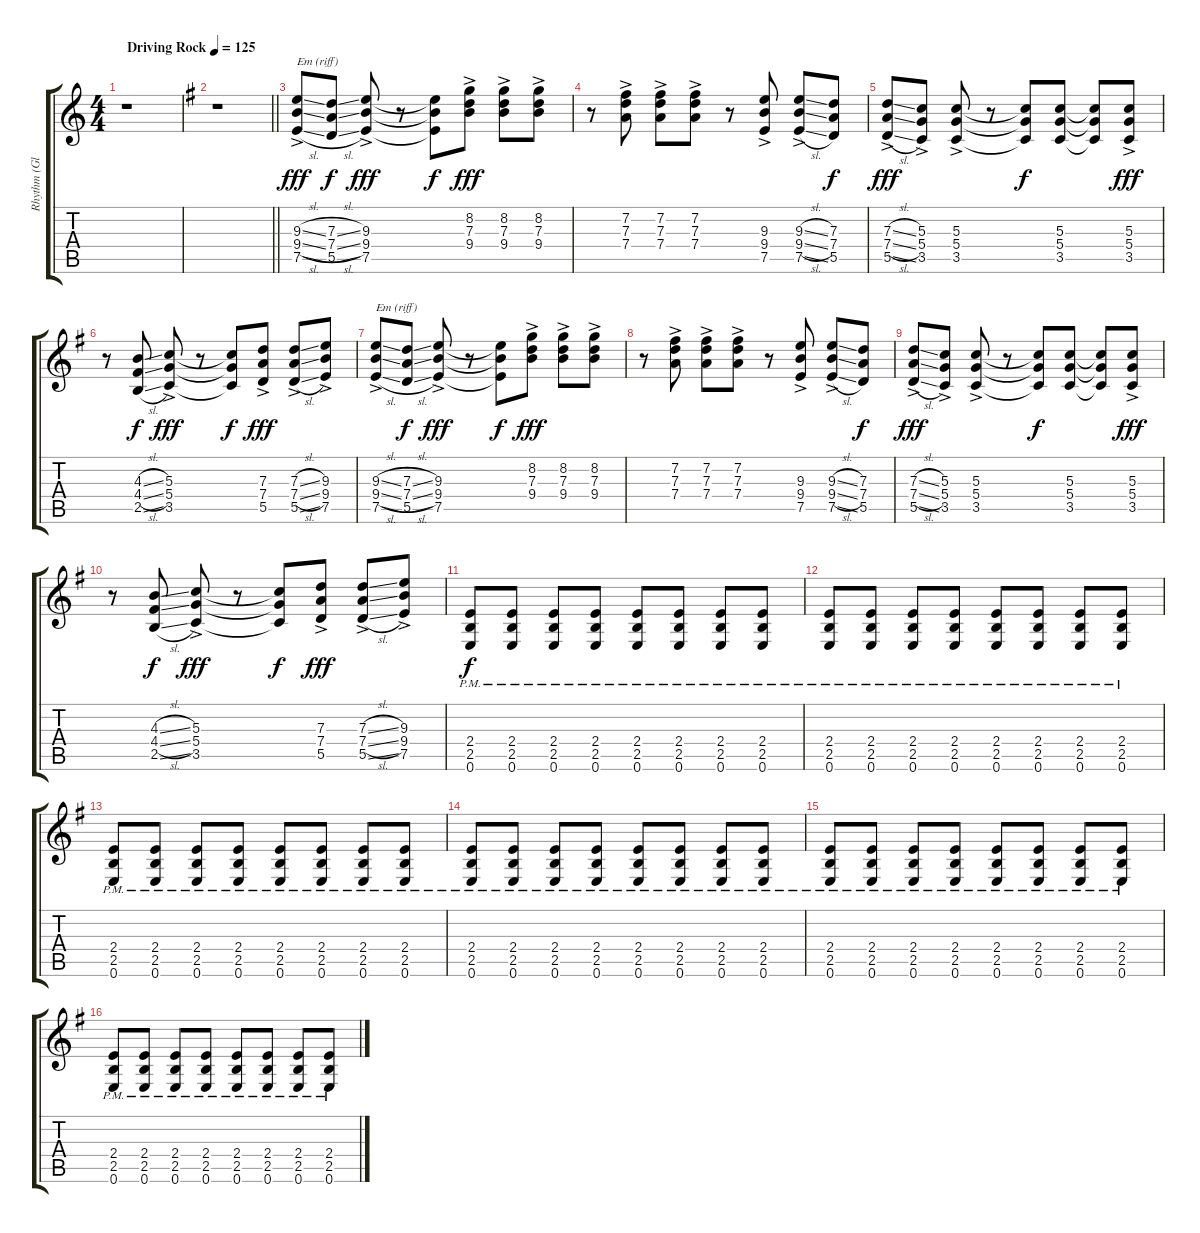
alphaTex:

\track ("Rhythm (Glenn Tipton)" "Rhythm (Gl") {instrument distortionguitar}
\staff {score tabs}
\tuning (E4 B3 G3 D3 A2 E2) {hide}
\ts (4 4)
\tempo (125 "Driving Rock")
\clef g2
\ks c
r.1{dy fff instrument distortionguitar} |
\barLineRight lightlight
\ks g
r.1 |
(9.3{sl ac} 9.4{sl ac} 7.5{sl ac}).8{txt "Em (riff)"} (7.3{sl} 7.4{sl} 5.5{sl}).8{dy f} (9.3{ac} 9.4{ac} 7.5{ac}).8{dy fff} r.8 (9.3{t} 9.4{t} 7.5{t}).8{dy f} (8.2 7.3 9.4{ac}).8{dy fff} (8.2 7.3{ac} 9.4{ac}).8 (8.2 7.3{ac} 9.4{ac}).8 |
r.8 (7.2 7.3{ac} 7.4{ac}).8 (7.2 7.3{ac} 7.4{ac}).8 (7.2 7.3{ac} 7.4{ac}).8 r.8 (9.3{ac} 9.4{ac} 7.5{ac}).8 (9.3{sl ac} 9.4{sl ac} 7.5{sl ac}).8 (7.3 7.4 5.5).8{dy f} |
(7.3{sl ac} 7.4{sl ac} 5.5{sl ac}).8{dy fff} (5.3{ac} 5.4{ac} 3.5{ac}).8 (5.3{ac} 5.4{ac} 3.5{ac}).8 r.8 (5.3{t} 5.4{t} 3.5{t}).8{dy f} (5.3 5.4 3.5).8 (5.3{t} 5.4{t} 3.5{t}).8 (5.3{ac} 5.4{ac} 3.5{ac}).8{dy fff} |
r.8 (4.3{sl} 4.4{sl} 2.5{sl}).8{dy f} (5.3{ac} 5.4{ac} 3.5{ac}).8{dy fff} r.8 (5.3{t} 5.4{t} 3.5{t}).8{dy f} (7.3{ac} 7.4{ac} 5.5{ac}).8{dy fff} (7.3{sl ac} 7.4{sl ac} 5.5{sl ac}).8 (9.3{ac} 9.4{ac} 7.5{ac}).8 |
(9.3{sl ac} 9.4{sl ac} 7.5{sl ac}).8{txt "Em (riff)"} (7.3{sl} 7.4{sl} 5.5{sl}).8{dy f} (9.3{ac} 9.4{ac} 7.5{ac}).8{dy fff} r.8 (9.3{t} 9.4{t} 7.5{t}).8{dy f} (8.2 7.3 9.4{ac}).8{dy fff} (8.2 7.3{ac} 9.4{ac}).8 (8.2 7.3{ac} 9.4{ac}).8 |
r.8 (7.2 7.3{ac} 7.4{ac}).8 (7.2 7.3{ac} 7.4{ac}).8 (7.2 7.3{ac} 7.4{ac}).8 r.8 (9.3{ac} 9.4{ac} 7.5{ac}).8 (9.3{sl ac} 9.4{sl ac} 7.5{sl ac}).8 (7.3 7.4 5.5).8{dy f} |
(7.3{sl ac} 7.4{sl ac} 5.5{sl ac}).8{dy fff} (5.3{ac} 5.4{ac} 3.5{ac}).8 (5.3{ac} 5.4{ac} 3.5{ac}).8 r.8 (5.3{t} 5.4{t} 3.5{t}).8{dy f} (5.3 5.4 3.5).8 (5.3{t} 5.4{t} 3.5{t}).8 (5.3{ac} 5.4{ac} 3.5{ac}).8{dy fff} |
r.8 (4.3{sl} 4.4{sl} 2.5{sl}).8{dy f} (5.3{ac} 5.4{ac} 3.5{ac}).8{dy fff} r.8 (5.3{t} 5.4{t} 3.5{t}).8{dy f} (7.3{ac} 7.4{ac} 5.5{ac}).8{dy fff} (7.3{sl ac} 7.4{sl ac} 5.5{sl ac}).8 (9.3{ac} 9.4{ac} 7.5{ac}).8 |
(2.4{pm} 2.5{pm} 0.6{pm}).8{dy f} (2.4{pm} 2.5{pm} 0.6{pm}).8 (2.4{pm} 2.5{pm} 0.6{pm}).8 (2.4{pm} 2.5{pm} 0.6{pm}).8 (2.4{pm} 2.5{pm} 0.6{pm}).8 (2.4{pm} 2.5{pm} 0.6{pm}).8 (2.4{pm} 2.5{pm} 0.6{pm}).8 (2.4{pm} 2.5{pm} 0.6{pm}).8 |
(2.4{pm} 2.5{pm} 0.6{pm}).8 (2.4{pm} 2.5{pm} 0.6{pm}).8 (2.4{pm} 2.5{pm} 0.6{pm}).8 (2.4{pm} 2.5{pm} 0.6{pm}).8 (2.4{pm} 2.5{pm} 0.6{pm}).8 (2.4{pm} 2.5{pm} 0.6{pm}).8 (2.4{pm} 2.5{pm} 0.6{pm}).8 (2.4{pm} 2.5{pm} 0.6{pm}).8 |
(2.4{pm} 2.5{pm} 0.6{pm}).8 (2.4{pm} 2.5{pm} 0.6{pm}).8 (2.4{pm} 2.5{pm} 0.6{pm}).8 (2.4{pm} 2.5{pm} 0.6{pm}).8 (2.4{pm} 2.5{pm} 0.6{pm}).8 (2.4{pm} 2.5{pm} 0.6{pm}).8 (2.4{pm} 2.5{pm} 0.6{pm}).8 (2.4{pm} 2.5{pm} 0.6{pm}).8 |
(2.4{pm} 2.5{pm} 0.6{pm}).8 (2.4{pm} 2.5{pm} 0.6{pm}).8 (2.4{pm} 2.5{pm} 0.6{pm}).8 (2.4{pm} 2.5{pm} 0.6{pm}).8 (2.4{pm} 2.5{pm} 0.6{pm}).8 (2.4{pm} 2.5{pm} 0.6{pm}).8 (2.4{pm} 2.5{pm} 0.6{pm}).8 (2.4{pm} 2.5{pm} 0.6{pm}).8 |
(2.4{pm} 2.5{pm} 0.6{pm}).8 (2.4{pm} 2.5{pm} 0.6{pm}).8 (2.4{pm} 2.5{pm} 0.6{pm}).8 (2.4{pm} 2.5{pm} 0.6{pm}).8 (2.4{pm} 2.5{pm} 0.6{pm}).8 (2.4{pm} 2.5{pm} 0.6{pm}).8 (2.4{pm} 2.5{pm} 0.6{pm}).8 (2.4{pm} 2.5{pm} 0.6{pm}).8 |
(2.4{pm} 2.5{pm} 0.6{pm}).8 (2.4{pm} 2.5{pm} 0.6{pm}).8 (2.4{pm} 2.5{pm} 0.6{pm}).8 (2.4{pm} 2.5{pm} 0.6{pm}).8 (2.4{pm} 2.5{pm} 0.6{pm}).8 (2.4{pm} 2.5{pm} 0.6{pm}).8 (2.4{pm} 2.5{pm} 0.6{pm}).8 (2.4{pm} 2.5{pm} 0.6{pm}).8
